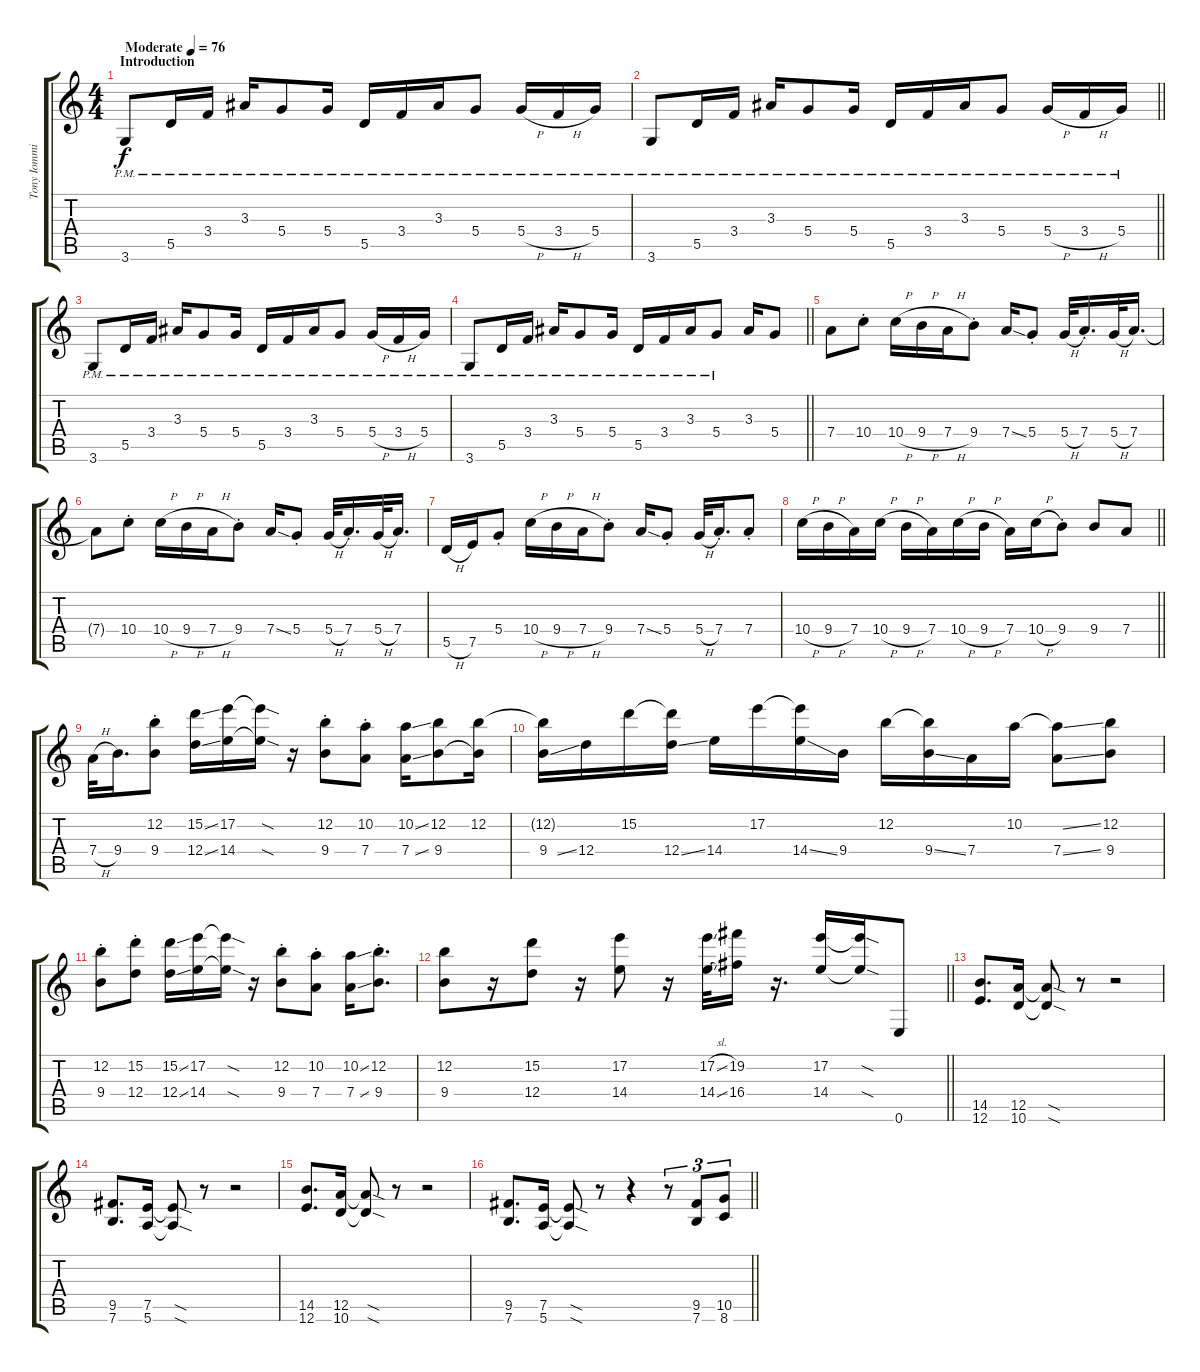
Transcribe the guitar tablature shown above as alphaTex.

\track ("Tony Iommi - Guitar" "Tony Iommi") {instrument overdrivenguitar}
\staff {score tabs}
\tuning (E4 B3 G3 D3 A2 E2) {hide}
\ts (4 4)
\section ("" "Introduction")
\tempo (76 "Moderate")
\clef g2
\ks c
3.6{pm}.8{dy f instrument overdrivenguitar} 5.5{pm}.16 3.4{pm}.16 3.3{pm}.16 5.4{pm}.8 5.4{pm}.16 5.5{pm}.16 3.4{pm}.16 3.3{pm}.16 5.4{pm}.8 5.4{h pm}.16 3.4{h pm}.16 5.4{pm}.16 |
\barLineRight lightlight
3.6{pm}.8 5.5{pm}.16 3.4{pm}.16 3.3{pm}.16 5.4{pm}.8 5.4{pm}.16 5.5{pm}.16 3.4{pm}.16 3.3{pm}.16 5.4{pm}.8 5.4{h pm}.16 3.4{h pm}.16 5.4{pm}.16 |
3.6{pm}.8 5.5{pm}.16 3.4{pm}.16 3.3{pm}.16 5.4{pm}.8 5.4{pm}.16 5.5{pm}.16 3.4{pm}.16 3.3{pm}.16 5.4{pm}.8 5.4{h pm}.16 3.4{h pm}.16 5.4{pm}.16 |
\barLineRight lightlight
3.6{pm}.8 5.5{pm}.16 3.4{pm}.16 3.3{pm}.16 5.4{pm}.8 5.4{pm}.16 5.5{pm}.16 3.4{pm}.16 3.3{pm}.16 5.4{pm}.8 3.3.16 5.4.8 |
7.4.8 10.4{st}.8 10.4{h}.16 9.4{h}.16 7.4{h}.16 9.4{st}.8 7.4{ss}.16 5.4{st}.8 5.4{h}.32 7.4{st}.16{d} 5.4{h}.32 7.4.16{d} |
7.4{t}.8 10.4{st}.8 10.4{h}.16 9.4{h}.16 7.4{h}.16 9.4{st}.8 7.4{ss}.16 5.4{st}.8 5.4{h}.32 7.4{st}.16{d} 5.4{h}.32 7.4.16{d} |
5.5{h}.16 7.5.16 5.4{st}.8 10.4{h}.16 9.4{h}.16 7.4{h}.16 9.4{st}.8 7.4{ss}.16 5.4{st}.8 5.4{h}.32 7.4{st}.16{d} 7.4{st}.8 |
\barLineRight lightlight
10.4{h}.16 9.4{h}.16 7.4.16 10.4{h}.16 9.4{h}.16 7.4.16 10.4{h}.16 9.4{h}.16 7.4.16 10.4{h}.16 9.4{st}.8 9.4.8 7.4.8 |
7.4{h}.32 9.4.16{d} (12.2{st} 9.4{st}).8 (15.2{ss} 12.4{ss}).16 (17.2 14.4).16 (17.2{sod t} 14.4{sod t}).16 r.16 (12.2{st} 9.4{st}).8 (10.2{st} 7.4{st}).8 (10.2{ss} 7.4{ss}).16 (12.2 9.4).8 (12.2 9.4{t}).16 |
(12.2{t} 9.4{ss}).16 12.4.16 15.2.16 (15.2{t} 12.4{ss}).16 14.4.16 17.2.16 (17.2{t} 14.4{ss}).16 9.4.16 12.2.16 (12.2{t} 9.4{ss}).16 7.4.16 10.2.16 (10.2{ss t} 7.4{ss}).8 (12.2 9.4).8 |
(12.2{st} 9.4{st}).8 (15.2{st} 12.4).8 (15.2{ss} 12.4{ss}).16 (17.2 14.4).16 (17.2{sod t} 14.4{sod t}).16 r.16 (12.2{st} 9.4{st}).8 (10.2{st} 7.4{st}).8 (10.2{ss} 7.4{ss}).16 (12.2{st} 9.4{st}).8{d} |
\barLineRight lightlight
(12.2 9.4).8 r.16 (15.2 12.4).8 r.16 (17.2 14.4).8 r.16 (17.2{sl} 14.4{sl}).32 (19.2 16.4).16 r.16{d} (17.2 14.4).16 (17.2{sod t} 14.4{sod t}).16 0.6.8 |
(14.5 12.6).8{d} (12.5 10.6).16 (12.5{sod t} 10.6{sod t}).8 r.8 r.2 |
(9.5 7.6).8{d} (7.5 5.6).16 (7.5{sod t} 5.6{sod t}).8 r.8 r.2 |
(14.5 12.6).8{d} (12.5 10.6).16 (12.5{sod t} 10.6{sod t}).8 r.8 r.2 |
\barLineRight lightlight
(9.5 7.6).8{d} (7.5 5.6).16 (7.5{sod t} 5.6{sod t}).8 r.8 r.4 r.8{tu (3 2)} (9.5 7.6).8{tu (3 2)} (10.5 8.6).8{tu (3 2)}
